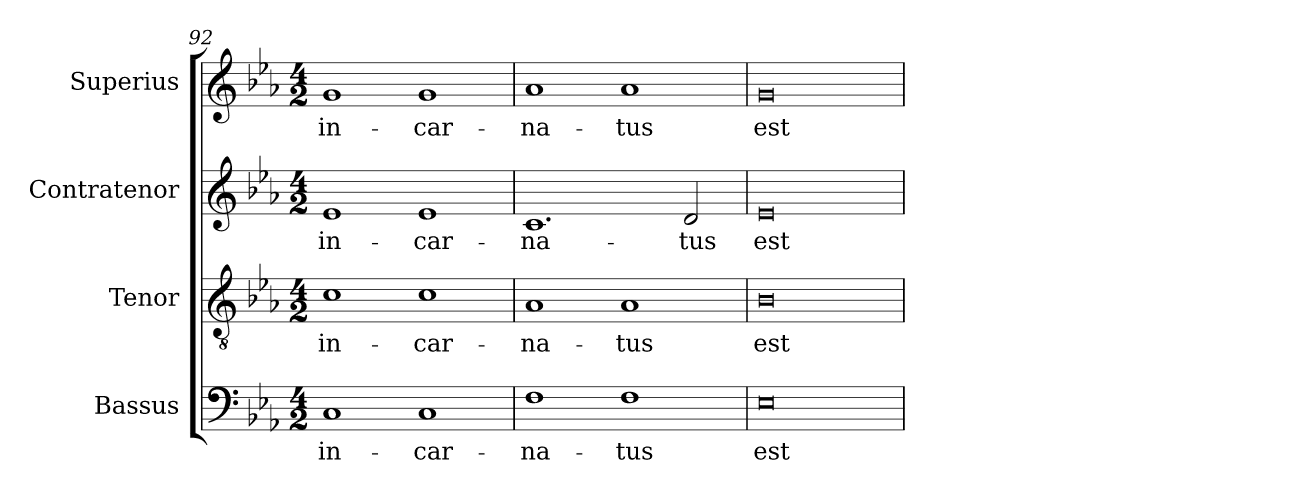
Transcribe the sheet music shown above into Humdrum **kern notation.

**kern	**text	**kern	**text	**kern	**text	**kern	**text
*part4	*part4	*part3	*part3	*part2	*part2	*part1	*part1
*staff4	*staff4	*staff3	*staff3	*staff2	*staff2	*staff1	*staff1
*I"Bassus	*	*I"Tenor	*	*I"Contratenor	*	*I"Superius	*
*I'B.	*	*I'T.	*	*	*	*	*
*clefF4	*	*clefGv2	*	*clefG2	*	*clefG2	*
*	*	*ITrd7c12	*	*ITrd7c12	*	*	*
*k[b-e-a-]	*	*k[b-e-a-]	*	*k[b-e-a-]	*	*k[b-e-a-]	*
*E-:	*	*E-:	*	*E-:	*	*E-:	*
*M4/2	*	*M4/2	*	*M4/2	*	*M4/2	*
=92	=92	=92	=92	=92	=92	=92	=92
!	!LO:LY:b:color=#000000	!	!	!	!	!	!
!	!	!	!LO:LY:b:color=#000000	!	!	!	!
!	!	!	!	!	!LO:LY:b:color=#000000	!	!
!	!	!	!	!	!	!	!LO:LY:b:color=#000000
1Ci	in-	1Ci	in-	1E-i	in-	1gi	in-
!	!LO:LY:b:color=#000000	!	!	!	!	!	!
!	!	!	!LO:LY:b:color=#000000	!	!	!	!
!	!	!	!	!	!LO:LY:b:color=#000000	!	!
!	!	!	!	!	!	!	!LO:LY:b:color=#000000
1Ci	-car-	1Ci	-car-	1E-i	-car-	1gi	-car-
=93	=93	=93	=93	=93	=93	=93	=93
!	!LO:LY:b:color=#000000	!	!	!	!	!	!
!	!	!	!LO:LY:b:color=#000000	!	!	!	!
!	!	!	!	!	!LO:LY:b:color=#000000	!	!
!	!	!	!	!	!	!	!LO:LY:b:color=#000000
1Fi	-na-	1AA-i	-na-	1.Ci	-na-	1a-i	-na-
!	!LO:LY:b:color=#000000	!	!	!	!	!	!
!	!	!	!LO:LY:b:color=#000000	!	!	!	!
!	!	!	!	!	!	!	!LO:LY:b:color=#000000
1Fi	-tus	1AA-i	-tus	.	.	1a-i	-tus
!	!	!	!	!	!LO:LY:b:color=#000000	!	!
.	.	.	.	2Di/	-tus	.	.
=94	=94	=94	=94	=94	=94	=94	=94
!	!LO:LY:b:color=#000000	!	!	!	!	!	!
!	!	!	!LO:LY:b:color=#000000	!	!	!	!
!	!	!	!	!	!LO:LY:b:color=#000000	!	!
!	!	!	!	!	!	!	!LO:LY:b:color=#000000
0E-i	est	0BB-i	est	0E-i	est	0gi	est
=	=	=	=	=	=	=	=
*-	*-	*-	*-	*-	*-	*-	*-
